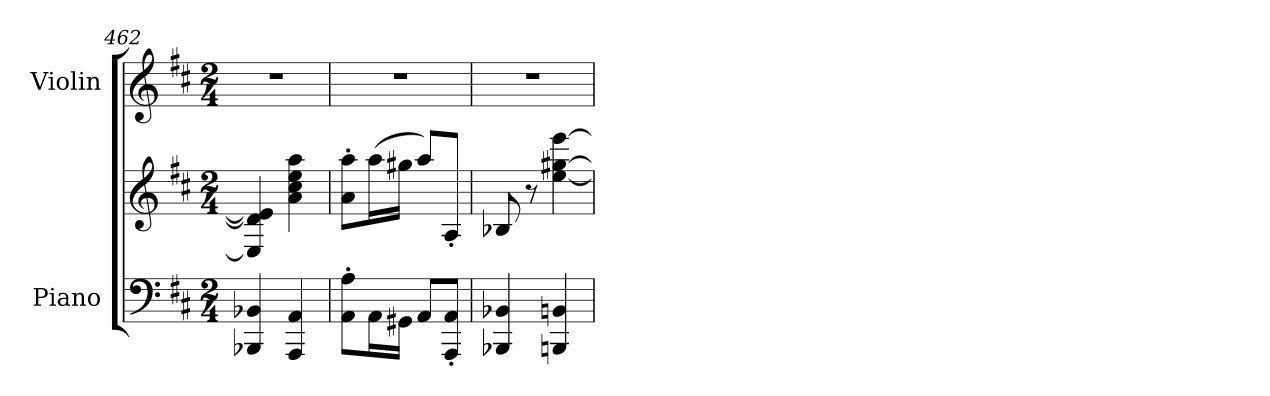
**kern	**kern	**kern
*part2	*part2	*part1
*staff3	*staff2	*staff1
*I"Piano	*	*I"Violin
*I'Pno.	*	*I'Vln.
*clefF4	*clefG2	*clefG2
*k[f#c#]	*k[f#c#]	*k[f#c#]
*M2/4	*M2/4	*M2/4
=462	=462	=462
4BBB-X/ 4BB-X/	4E/] 4d/] 4e/]	2r
4AAA/ 4AA/	4a\ 4cc#\ 4ee\ 4aa\	.
=463	=463	=463
8AA\' 8A\'L	8a\' 8aa\'L	2r
16AA\L	(16aa\L	.
16GG#X\JJ	16gg#X\JJ	.
8AA/L	8aa/L)	.
8AAA/' 8AA/'J	8A'/J	.
=464	=464	=464
4BBB-X/ 4BB-X/	8B-X/	2r
.	8r	.
4BBBn/ 4BBn/	[4ee\ [4gg#X\ [4eee\	.
=	=	=
*-	*-	*-
